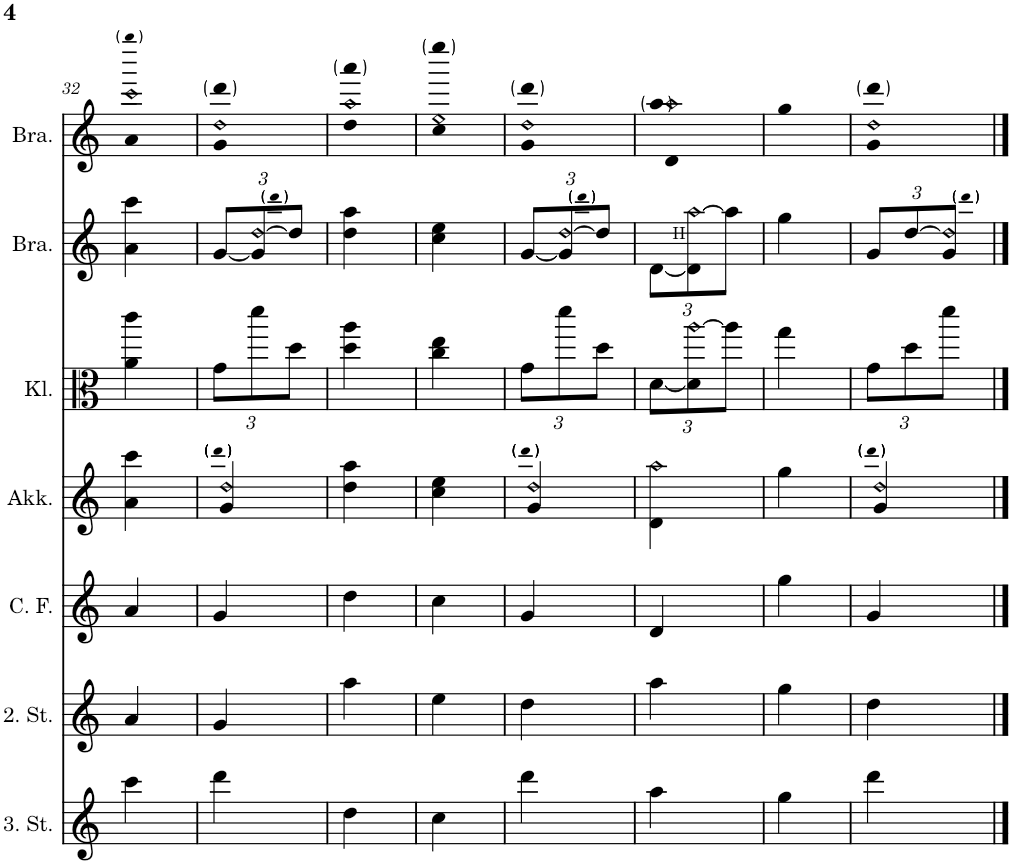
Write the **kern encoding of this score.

**kern	**kern	**kern	**kern	**kern	**kern	**kern
*part7	*part6	*part5	*part4	*part3	*part2	*part1
*staff7	*staff6	*staff5	*staff4	*staff3	*staff2	*staff1
*I"Dritte Stimme	*I"Zweite Stimme	*I"Cantus Firmus	*I"Akkorde	*I"Klingend	*I"Bratsche	*I"Bratsche
*I'3. St.	*I'2. St.	*I'C. F.	*I'Akk.	*I'Kl.	*I'Bra.	*I'Bra.
!!LO:PB:g=z
*clefG2	*clefG2	*clefG2	*clefG2	*clefC3	*clefG2	*clefG2
*k[]	*k[]	*k[]	*k[]	*k[]	*k[]	*k[]
*M1/4	*M1/4	*M1/4	*M1/4	*M1/4	*M1/4	*M1/4
=32	=32	=32	=32	=32	=32	=32
!	!	!	!	!	!	!LO:N:n=2:head=open
*	*	*	*	*	*	*^
4ccc\	4a/	4a/	4a\ 4ccc\	4a\ 4ccc\	4a\ 4ccc\	4a 4ccc	4gggg!
=33	=33	=33	=33	=33	=33	=33	=33
!	!	!	!LO:N:n=2:head=open	!	!	!	!
*	*	*	*^	*	*^	*	*
*	*	*	*	*	*Xbrackettup	*Xbrackettup	*brackettup	*	*
!	!	!	!	!	!	!	!	!LO:N:n=2:head=open	!
4ddd\	4g/	4g/	4g/ 4dd/	4ddd!	12g\L	[<12g/L	12ryy	4g 4dd	4ddd
!	!	!	!	!	!	!LO:N:n=2:head=open	!	!	!
.	.	.	.	.	12ddd\	12g/] [12dd/	12ddd!	.	.
.	.	.	.	.	12dd\J	12dd/J]	12ryy	.	.
*	*	*	*v	*v	*	*	*	*	*
=34	=34	=34	=34	=34	=34	=34	=34	=34
!	!	!	!	!	!	!	!LO:N:n=2:head=open	!
*	*	*	*	*	*v	*v	*	*
4dd\	4aa\	4dd\	4dd\ 4aa\	4dd\ 4aa\	4dd\ 4aa\	4dd 4aa	4aaa
=35	=35	=35	=35	=35	=35	=35	=35
!	!	!	!	!	!	!LO:N:n=2:head=open	!
4cc\	4ee\	4cc\	4cc\ 4ee\	4cc\ 4ee\	4cc\ 4ee\	4cc 4ee	4eeee
=36	=36	=36	=36	=36	=36	=36	=36
!	!	!	!LO:N:n=2:head=open	!	!	!	!
*	*	*	*^	*	*^	*	*
*	*	*	*	*	*	*Xbrackettup	*brackettup	*	*
!	!	!	!	!	!	!	!	!LO:N:n=2:head=open	!
4ddd\	4dd\	4g/	4g/ 4dd/	4ddd!	12g\L	[<12g/L	12ryy	4g 4dd	4ddd
!	!	!	!	!	!	!LO:N:n=2:head=open	!	!	!
.	.	.	.	.	12ddd\	12g/] [12dd/	12ddd!	.	.
.	.	.	.	.	12dd\J	12dd/J]	12ryy	.	.
*	*	*	*v	*v	*	*	*	*	*
=37	=37	=37	=37	=37	=37	=37	=37	=37
!	!	!	!LO:N:n=2:head=open	!	!	!	!	!
*	*	*	*	*	*v	*v	*	*
*	*	*	*	*	*Xbrackettup	*	*
*	*	*	*	*	*^	*	*
!	!	!	!	!	!LO:TX:a:t=II	!	!	!
!	!	!	!	!	!	!	!LO:N:n=2:head=open	!
*	*	*	*	*	*v	*v	*	*
4aa\	4aa\	4d/	4d\ 4aa\	[<12d\L	[<12d\L	4d 4aa	4aa
!	!	!	!	!LO:N:n=2:head=open	!LO:N:n=2:head=open	!	!
.	.	.	.	12d\] [12aa\	12d\] [12aa\	.	.
.	.	.	.	12aa\J]	12aa\J]	.	.
*	*	*	*	*	*	*v	*v
=38	=38	=38	=38	=38	=38	=38
4gg\	4gg\	4gg\	4gg\	4gg\	4gg\	4gg
=39	=39	=39	=39	=39	=39	=39
!	!	!	!LO:N:n=2:head=open	!	!	!
*	*	*	*^	*	*^	*
*	*	*	*	*	*	*	*brackettup	*
!	!	!	!	!	!	!	!	!LO:N:n=2:head=open
4ddd\	4dd\	4g/	4g/ 4dd/	4ddd!	12g\L	12g/L	6ryy	4g 4dd 4ddd
.	.	.	.	.	12dd\	[12dd/	.	.
!	!	!	!	!	!	!LO:N:n=2:head=open	!	!
.	.	.	.	.	12ddd\J	12g/ 12dd/]J	12ddd!	.
*	*	*	*v	*v	*	*v	*v	*
==	==	==	==	==	==	==
*-	*-	*-	*-	*-	*-	*-
